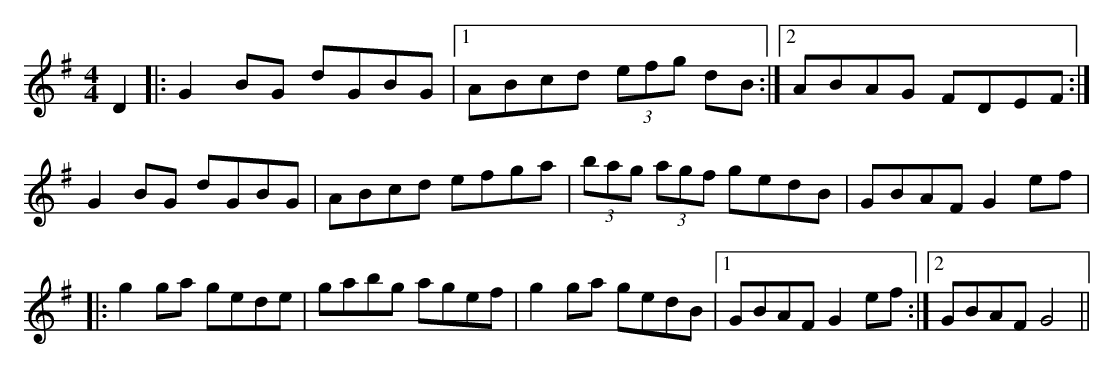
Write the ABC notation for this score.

X:1
M:4/4
K:G
D2|:G2BG dGBG|1 ABcd (3efg dB:|2 ABAG FDEF:|
G2BG dGBG|ABcd efga|(3bag (3agf gedB|GBAF G2ef|
|:g2ga gede|gabg agef|g2ga gedB|1 GBAF G2ef:|2 GBAF G4||
